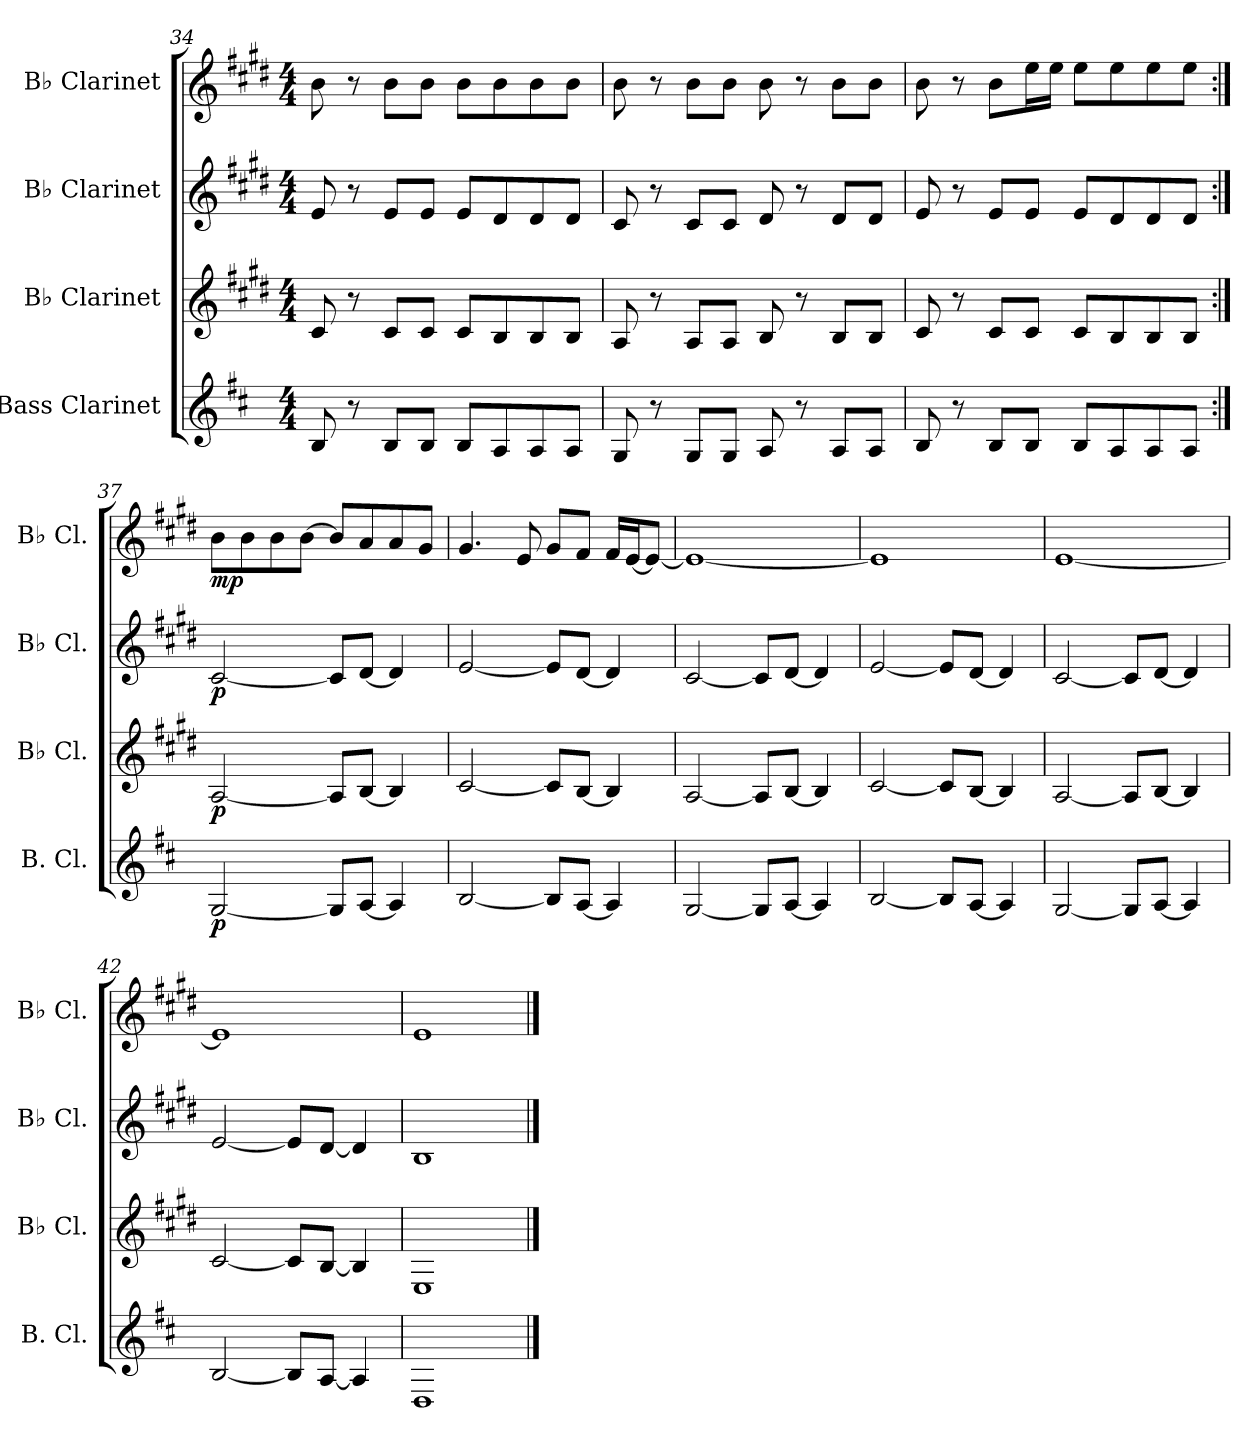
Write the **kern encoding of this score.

**kern	**dynam	**kern	**dynam	**kern	**dynam	**kern	**dynam
*part4	*part4	*part3	*part3	*part2	*part2	*part1	*part1
*staff4	*staff4	*staff3	*staff3	*staff2	*staff2	*staff1	*staff1
*I"Bass Clarinet	*	*I"B♭ Clarinet	*	*I"B♭ Clarinet	*	*I"B♭ Clarinet	*
*I'B. Cl.	*	*I'B♭ Cl.	*	*I'B♭ Cl.	*	*I'B♭ Cl.	*
!!LO:PB:g=z
*clefG2	*	*clefG2	*	*clefG2	*	*clefG2	*
*ITrd8c14	*	*ITrd1c2	*	*ITrd1c2	*	*ITrd1c2	*
*k[f#c#]	*	*k[f#c#]	*	*k[f#c#]	*	*k[f#c#]	*
*M4/4	*	*M4/4	*	*M4/4	*	*M4/4	*
=34	=34	=34	=34	=34	=34	=34	=34
8BB/	.	8B/	.	8d/	.	8a\	.
8r	.	8r	.	8r	.	8r	.
8BB/L	.	8B/L	.	8d/L	.	8a\L	.
8BB/J	.	8B/J	.	8d/J	.	8a\J	.
8BB/L	.	8B/L	.	8d/L	.	8a\L	.
8AA/	.	8A/	.	8c#/	.	8a\	.
8AA/	.	8A/	.	8c#/	.	8a\	.
8AA/J	.	8A/J	.	8c#/J	.	8a\J	.
=35	=35	=35	=35	=35	=35	=35	=35
8GG/	.	8G/	.	8B/	.	8a\	.
8r	.	8r	.	8r	.	8r	.
8GG/L	.	8G/L	.	8B/L	.	8a\L	.
8GG/J	.	8G/J	.	8B/J	.	8a\J	.
8AA/	.	8A/	.	8c#/	.	8a\	.
8r	.	8r	.	8r	.	8r	.
8AA/L	.	8A/L	.	8c#/L	.	8a\L	.
8AA/J	.	8A/J	.	8c#/J	.	8a\J	.
=36	=36	=36	=36	=36	=36	=36	=36
8BB/	.	8B/	.	8d/	.	8a\	.
8r	.	8r	.	8r	.	8r	.
8BB/L	.	8B/L	.	8d/L	.	8a\L	.
8BB/J	.	8B/J	.	8d/J	.	16dd\L	.
.	.	.	.	.	.	16dd\JJ	.
8BB/L	.	8B/L	.	8d/L	.	8dd\L	.
8AA/	.	8A/	.	8c#/	.	8dd\	.
8AA/	.	8A/	.	8c#/	.	8dd\	.
8AA/J	.	8A/J	.	8c#/J	.	8dd\J	.
=37:|!	=37:|!	=37:|!	=37:|!	=37:|!	=37:|!	=37:|!	=37:|!
!	!LO:DY:b	!	!LO:DY:b	!	!LO:DY:b	!	!LO:DY:b
[2GG/	p	[2G/	p	[2B/	p	8a\L	mp
.	.	.	.	.	.	8a\	.
.	.	.	.	.	.	8a\	.
.	.	.	.	.	.	[8a\J	.
8GG/L]	.	8G/L]	.	8B/L]	.	8a/L]	.
[8AA/J	.	[8A/J	.	[8c#/J	.	8g/	.
4AA/]	.	4A/]	.	4c#/]	.	8g/	.
.	.	.	.	.	.	8f#/J	.
!!LO:LB:g=z
=38	=38	=38	=38	=38	=38	=38	=38
[2BB/	.	[2B/	.	[2d/	.	4.f#/	.
.	.	.	.	.	.	8d/	.
8BB/L]	.	8B/L]	.	8d/L]	.	8f#/L	.
[8AA/J	.	[8A/J	.	[8c#/J	.	8e/J	.
4AA/]	.	4A/]	.	4c#/]	.	16e/LL	.
.	.	.	.	.	.	[16d/J	.
.	.	.	.	.	.	8d/J_	.
=39	=39	=39	=39	=39	=39	=39	=39
[2GG/	.	[2G/	.	[2B/	.	1d_	.
8GG/L]	.	8G/L]	.	8B/L]	.	.	.
[8AA/J	.	[8A/J	.	[8c#/J	.	.	.
4AA/]	.	4A/]	.	4c#/]	.	.	.
=40	=40	=40	=40	=40	=40	=40	=40
[2BB/	.	[2B/	.	[2d/	.	1d]	.
8BB/L]	.	8B/L]	.	8d/L]	.	.	.
[8AA/J	.	[8A/J	.	[8c#/J	.	.	.
4AA/]	.	4A/]	.	4c#/]	.	.	.
=41	=41	=41	=41	=41	=41	=41	=41
[2GG/	.	[2G/	.	[2B/	.	[1d	.
8GG/L]	.	8G/L]	.	8B/L]	.	.	.
[8AA/J	.	[8A/J	.	[8c#/J	.	.	.
4AA/]	.	4A/]	.	4c#/]	.	.	.
=42	=42	=42	=42	=42	=42	=42	=42
[2BB/	.	[2B/	.	[2d/	.	1d]	.
8BB/L]	.	8B/L]	.	8d/L]	.	.	.
[8AA/J	.	[8A/J	.	[8c#/J	.	.	.
4AA/]	.	4A/]	.	4c#/]	.	.	.
=43	=43	=43	=43	=43	=43	=43	=43
1DD	.	1D	.	1A	.	1d	.
==	==	==	==	==	==	==	==
*-	*-	*-	*-	*-	*-	*-	*-
